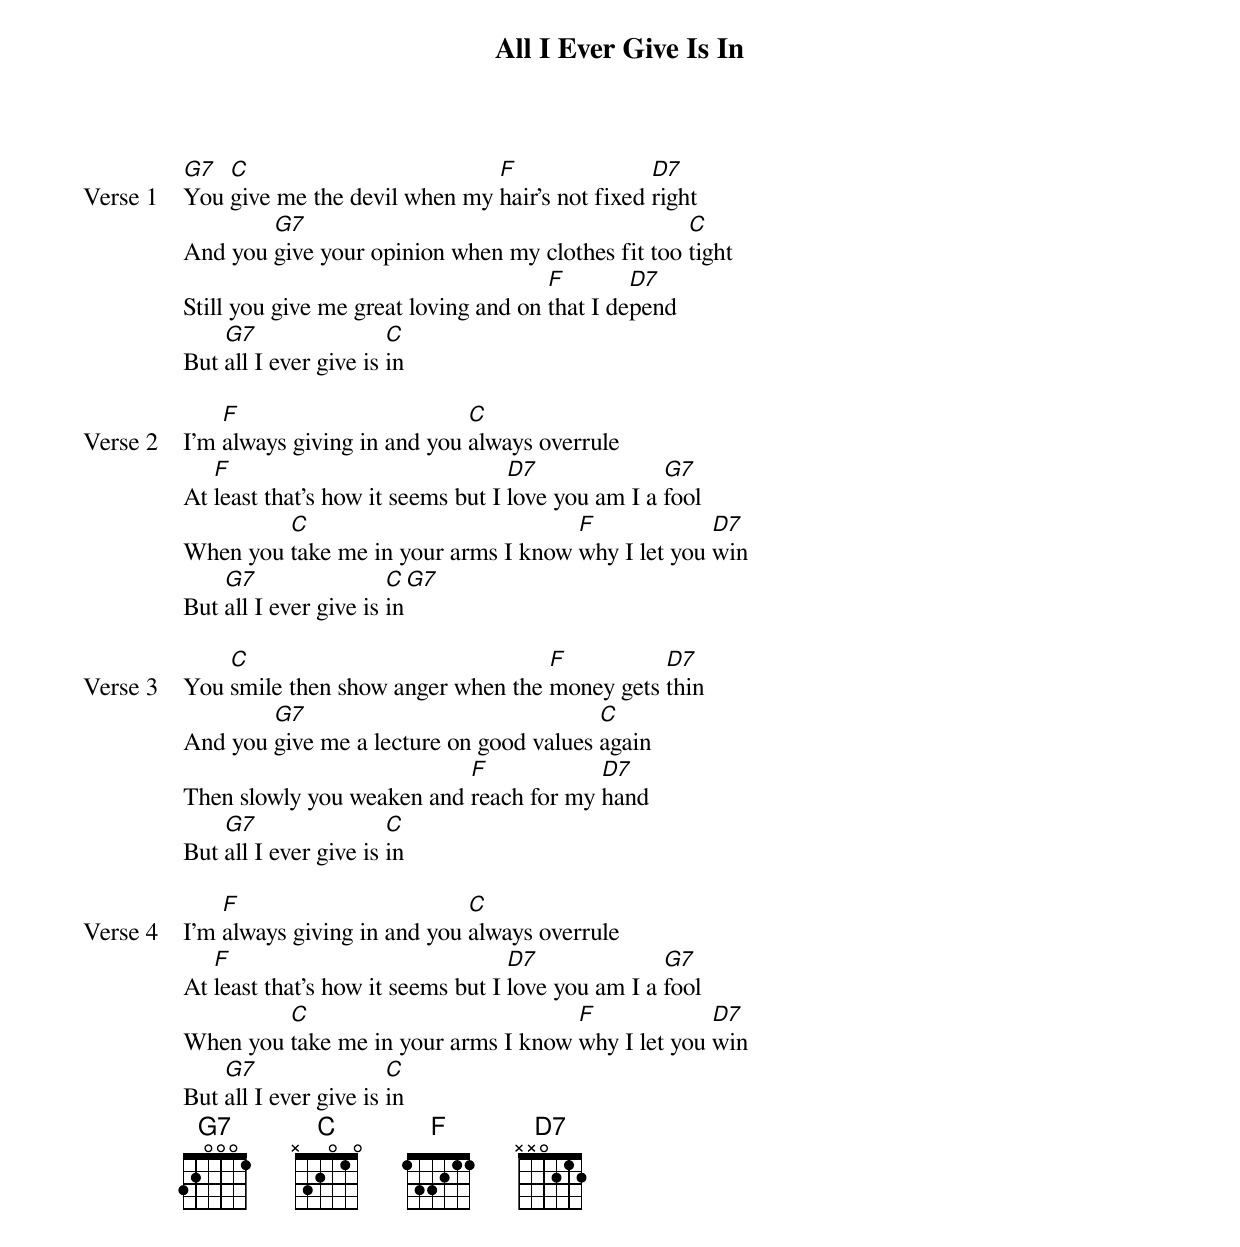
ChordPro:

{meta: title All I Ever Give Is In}
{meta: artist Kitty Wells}
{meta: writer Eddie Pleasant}

{start_of_verse: Verse 1}
[G7]You [C]give me the devil when my [F]hair's not fixed [D7]right
And you [G7]give your opinion when my clothes fit too [C]tight
Still you give me great loving and on [F]that I de[D7]pend
But [G7]all I ever give is [C]in
{end_of_verse}

{start_of_verse: Verse 2}
I'm [F]always giving in and you [C]always overrule
At [F]least that's how it seems but I [D7]love you am I a [G7]fool
When you [C]take me in your arms I know [F]why I let you [D7]win
But [G7]all I ever give is [C]in[G7]
{end_of_verse}

{start_of_verse: Verse 3}
You [C]smile then show anger when the [F]money gets [D7]thin
And you [G7]give me a lecture on good values [C]again
Then slowly you weaken and [F]reach for my [D7]hand
But [G7]all I ever give is [C]in
{end_of_verse}

{start_of_verse: Verse 4}
I'm [F]always giving in and you [C]always overrule
At [F]least that's how it seems but I [D7]love you am I a [G7]fool
When you [C]take me in your arms I know [F]why I let you [D7]win
But [G7]all I ever give is [C]in
{end_of_verse}
